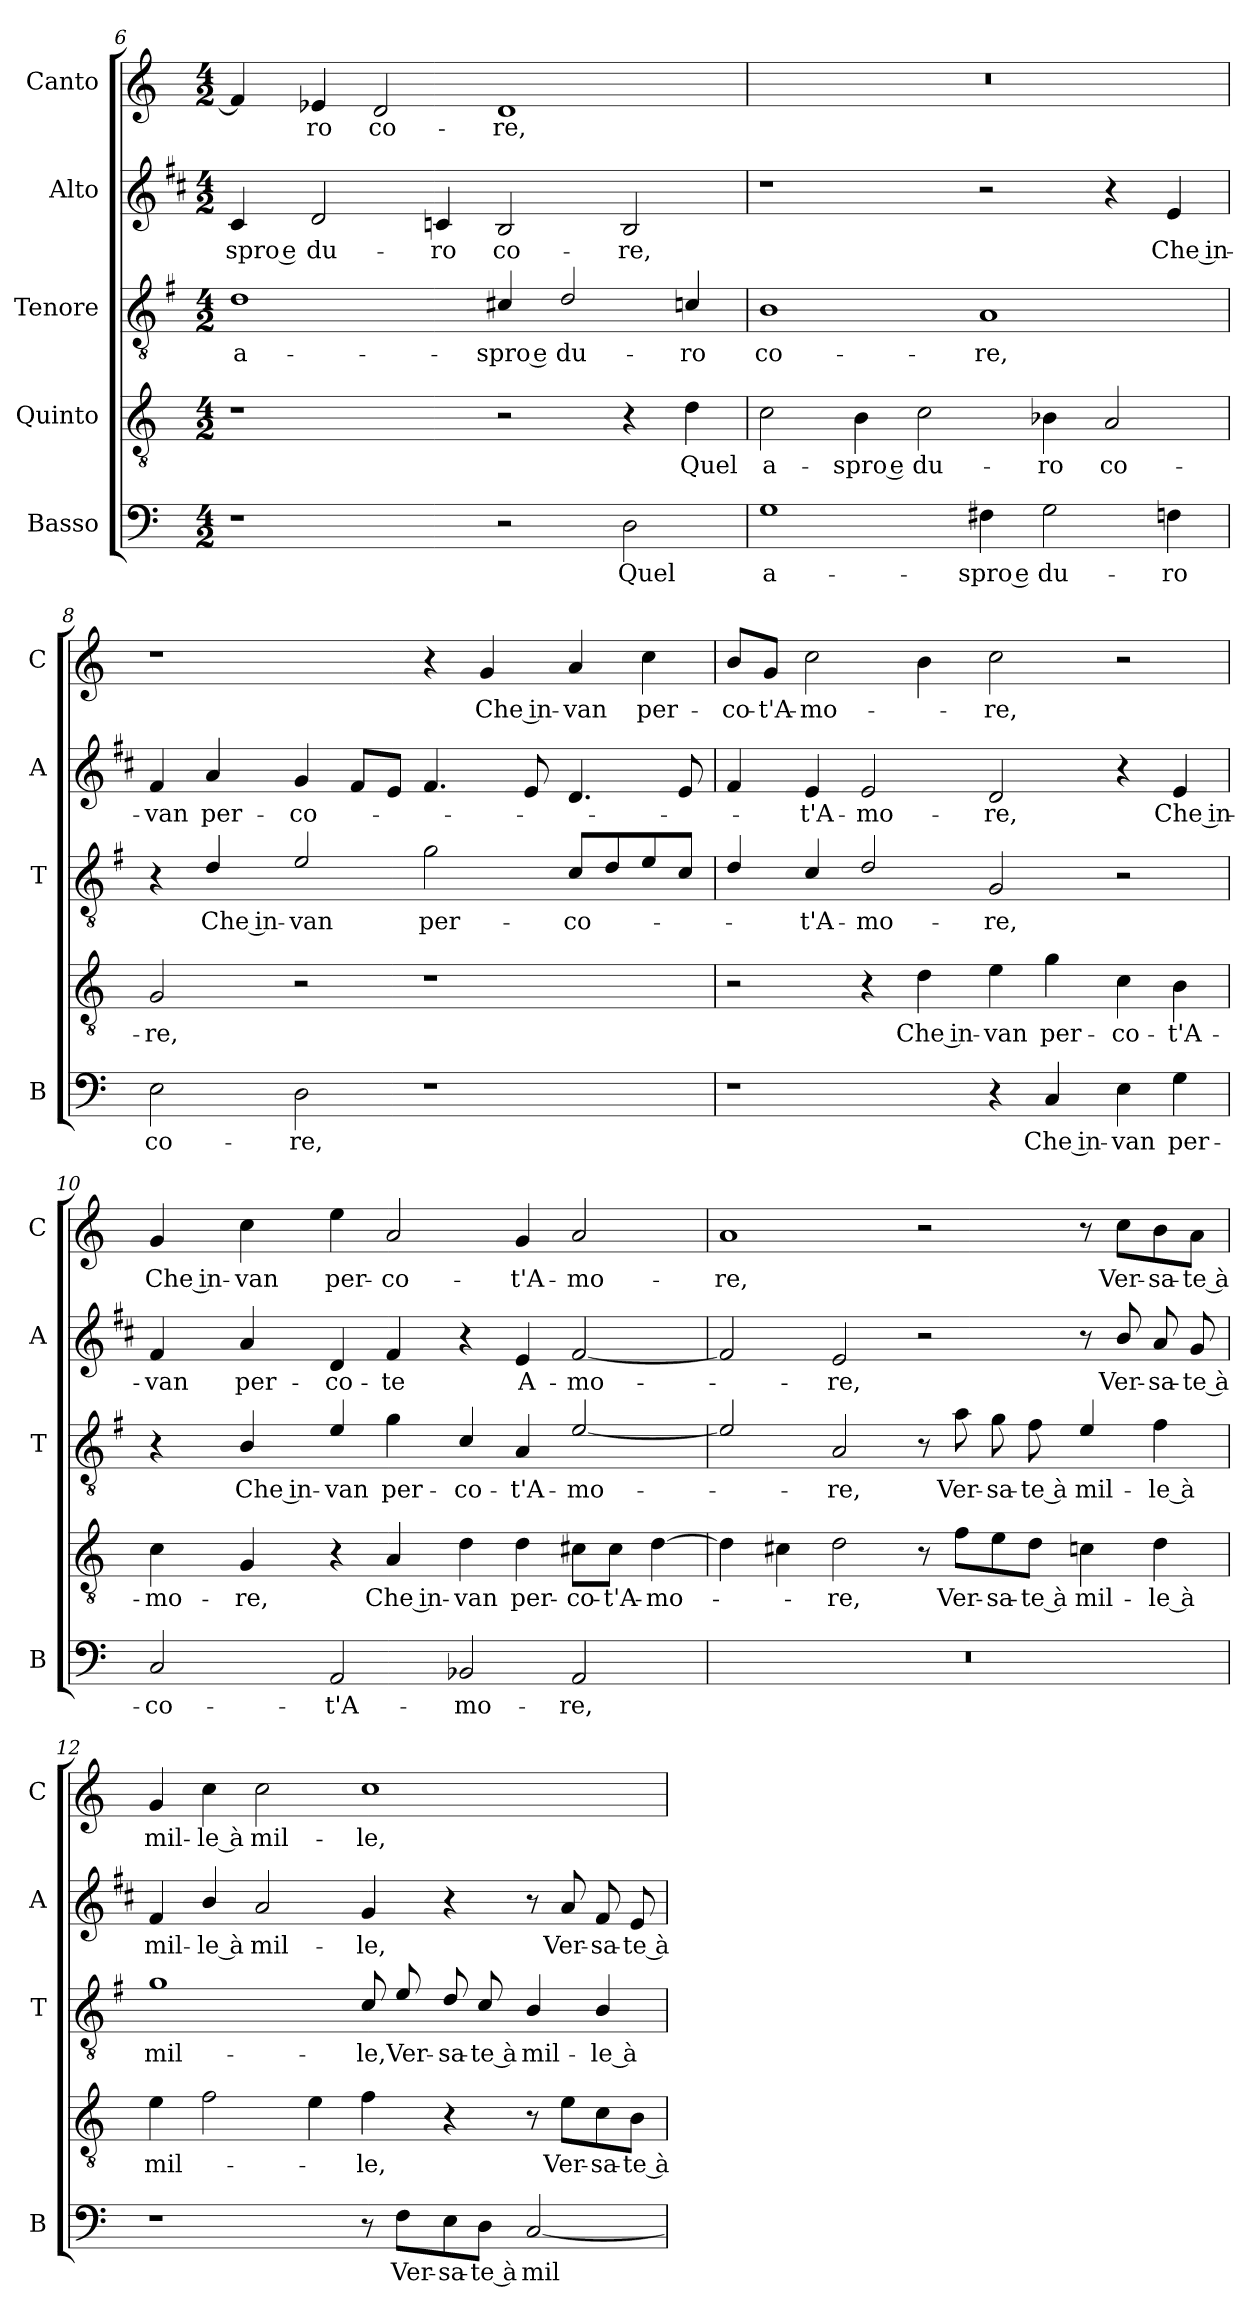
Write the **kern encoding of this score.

**kern	**text	**kern	**text	**kern	**text	**kern	**text	**kern	**text
*part5	*part5	*part4	*part4	*part3	*part3	*part2	*part2	*part1	*part1
*staff5	*staff5	*staff4	*staff4	*staff3	*staff3	*staff2	*staff2	*staff1	*staff1
*I"Basso	*	*I"Quinto	*	*I"Tenore	*	*I"Alto	*	*I"Canto	*
*I'B	*	*	*	*I'T	*	*I'A	*	*I'C	*
*clefF4	*	*clefGv2	*	*clefGv2	*	*clefG2	*	*clefG2	*
*	*	*	*	*ITrd4c7	*	*ITrd1c2	*	*	*
*k[]	*	*k[]	*	*k[]	*	*k[]	*	*k[]	*
*C:	*	*C:	*	*C:	*	*C:	*	*C:	*
*M4/2	*	*M4/2	*	*M4/2	*	*M4/2	*	*M4/2	*
=6	=6	=6	=6	=6	=6	=6	=6	=6	=6
!	!	!	!	!	!LO:LY:b	!	!LO:LY:b	!	!
1r	.	1r	.	1G	a-	4B/	-spro e	4f/]	.
!	!	!	!	!	!	!	!LO:LY:b	!	!LO:LY:b
.	.	.	.	.	.	2c/	du-	4e-X/	-ro
!	!	!	!	!	!	!	!	!	!LO:LY:b
.	.	.	.	.	.	.	.	2d/	co-
!	!	!	!	!	!	!	!LO:LY:b	!	!
.	.	.	.	.	.	4B-X/	-ro	.	.
!	!	!	!	!	!LO:LY:b	!	!LO:LY:b	!	!LO:LY:b
2r	.	2r	.	4F#X/	-spro e	2A/	co-	1d	-re,
!	!	!	!	!	!LO:LY:b	!	!	!	!
.	.	.	.	2G/	du-	.	.	.	.
!	!LO:LY:b	!	!	!	!	!	!LO:LY:b	!	!
2D\	Quel	4r	.	.	.	2A/	-re,	.	.
!	!	!	!LO:LY:b	!	!LO:LY:b	!	!	!	!
.	.	4d\	Quel	4Fn/	-ro	.	.	.	.
!!LO:PB:g=z
=7	=7	=7	=7	=7	=7	=7	=7	=7	=7
!	!LO:LY:b	!	!LO:LY:b	!	!LO:LY:b	!	!	!	!
1G	a-	2c\	a-	1E	co-	1r	.	0r	.
!	!	!	!LO:LY:b	!	!	!	!	!	!
.	.	4B\	-spro e	.	.	.	.	.	.
!	!	!	!LO:LY:b	!	!	!	!	!	!
.	.	2c\	du-	.	.	.	.	.	.
!	!LO:LY:b	!	!	!	!LO:LY:b	!	!	!	!
4F#X\	-spro e	.	.	1D	-re,	2r	.	.	.
!	!LO:LY:b	!	!LO:LY:b	!	!	!	!	!	!
2G\	du-	4B-X\	-ro	.	.	.	.	.	.
!	!	!	!LO:LY:b	!	!	!	!	!	!
.	.	2A/	co-	.	.	4r	.	.	.
!	!LO:LY:b	!	!	!	!	!	!LO:LY:b	!	!
4Fn\	-ro	.	.	.	.	4d/	Che in-	.	.
=8	=8	=8	=8	=8	=8	=8	=8	=8	=8
!	!LO:LY:b	!	!LO:LY:b	!	!	!	!LO:LY:b	!	!
2E\	co-	2G/	-re,	4r	.	4e/	-van	1r	.
!	!	!	!	!	!LO:LY:b	!	!LO:LY:b	!	!
.	.	.	.	4G/	Che in-	4g/	per-	.	.
!	!LO:LY:b	!	!	!	!LO:LY:b	!	!LO:LY:b	!	!
2D\	-re,	2r	.	2A/	-van	4f/	-co-	.	.
.	.	.	.	.	.	8e/L	.	.	.
.	.	.	.	.	.	8d/J	.	.	.
!	!	!	!	!	!LO:LY:b	!	!	!	!
1r	.	1r	.	2c\	per-	4.e/	.	4r	.
!	!	!	!	!	!	!	!	!	!LO:LY:b
.	.	.	.	.	.	.	.	4g/	Che in-
.	.	.	.	.	.	8d/	.	.	.
!	!	!	!	!	!LO:LY:b	!	!	!	!LO:LY:b
.	.	.	.	8F/L	-co-	4.c/	.	4a/	-van
.	.	.	.	8G/	.	.	.	.	.
!	!	!	!	!	!	!	!	!	!LO:LY:b
.	.	.	.	8A/	.	.	.	4cc\	per-
.	.	.	.	8F/J	.	8d/	.	.	.
=9	=9	=9	=9	=9	=9	=9	=9	=9	=9
!	!	!	!	!	!	!	!	!	!LO:LY:b
1r	.	2r	.	4G/	.	4e/	.	8b/L	-co-
!	!	!	!	!	!	!	!	!	!LO:LY:b
.	.	.	.	.	.	.	.	8g/J	-t'A-
!	!	!	!	!	!LO:LY:b	!	!LO:LY:b	!	!LO:LY:b
.	.	.	.	4F/	-t'A-	4d/	-t'A-	2cc\	-mo-
!	!	!	!	!	!LO:LY:b	!	!LO:LY:b	!	!
.	.	4r	.	2G/	-mo-	2d/	-mo-	.	.
!	!	!	!LO:LY:b	!	!	!	!	!	!
.	.	4d\	Che in-	.	.	.	.	4b\	.
!	!	!	!LO:LY:b	!	!LO:LY:b	!	!LO:LY:b	!	!LO:LY:b
4r	.	4e\	-van	2C/	-re,	2c/	-re,	2cc\	-re,
!	!LO:LY:b	!	!LO:LY:b	!	!	!	!	!	!
4C/	Che in-	4g\	per-	.	.	.	.	.	.
!	!LO:LY:b	!	!LO:LY:b	!	!	!	!	!	!
4E\	-van	4c\	-co-	2r	.	4r	.	2r	.
!	!LO:LY:b	!	!LO:LY:b	!	!	!	!LO:LY:b	!	!
4G\	per-	4B\	-t'A-	.	.	4d/	Che in-	.	.
!!LO:LB:g=z
=10	=10	=10	=10	=10	=10	=10	=10	=10	=10
!	!LO:LY:b	!	!LO:LY:b	!	!	!	!LO:LY:b	!	!LO:LY:b
2C/	-co-	4c\	-mo-	4r	.	4e/	-van	4g/	Che in-
!	!	!	!LO:LY:b	!	!LO:LY:b	!	!LO:LY:b	!	!LO:LY:b
.	.	4G/	-re,	4E/	Che in-	4g/	per-	4cc\	-van
!	!LO:LY:b	!	!	!	!LO:LY:b	!	!LO:LY:b	!	!LO:LY:b
2AA/	-t'A-	4r	.	4A/	-van	4c/	-co-	4ee\	per-
!	!	!	!LO:LY:b	!	!LO:LY:b	!	!LO:LY:b	!	!LO:LY:b
.	.	4A/	Che in-	4c\	per-	4e/	-te	2a/	-co-
!	!LO:LY:b	!	!LO:LY:b	!	!LO:LY:b	!	!	!	!
2BB-X/	-mo-	4d\	-van	4F/	-co-	4r	.	.	.
!	!	!	!LO:LY:b	!	!LO:LY:b	!	!LO:LY:b	!	!LO:LY:b
.	.	4d\	per-	4D/	-t'A-	4d/	A-	4g/	-t'A-
!	!LO:LY:b	!	!LO:LY:b	!	!LO:LY:b	!	!LO:LY:b	!	!LO:LY:b
2AA/	-re,	8c#X\L	-co-	[2A/	-mo-	[2e/	-mo-	2a/	-mo-
!	!	!	!LO:LY:b	!	!	!	!	!	!
.	.	8c#\J	-t'A-	.	.	.	.	.	.
!	!	!	!LO:LY:b	!	!	!	!	!	!
.	.	[4d\	-mo-	.	.	.	.	.	.
=11	=11	=11	=11	=11	=11	=11	=11	=11	=11
!	!	!	!	!	!	!	!	!	!LO:LY:b
0r	.	4d\]	.	2A/]	.	2e/]	.	1a	-re,
.	.	4c#X\	.	.	.	.	.	.	.
!	!	!	!LO:LY:b	!	!LO:LY:b	!	!LO:LY:b	!	!
.	.	2d\	-re,	2D/	-re,	2d/	-re,	.	.
.	.	8r	.	8r	.	2r	.	2r	.
!	!	!	!LO:LY:b	!	!LO:LY:b	!	!	!	!
.	.	8f\L	Ver-	8d\	Ver-	.	.	.	.
!	!	!	!LO:LY:b	!	!LO:LY:b	!	!	!	!
.	.	8e\	-sa-	8c\	-sa-	.	.	.	.
!	!	!	!LO:LY:b	!	!LO:LY:b	!	!	!	!
.	.	8d\J	-te à	8B\	-te à	.	.	.	.
!	!	!	!LO:LY:b	!	!LO:LY:b	!	!	!	!
.	.	4cn\	mil-	4A/	mil-	8r	.	8r	.
!	!	!	!	!	!	!	!LO:LY:b	!	!LO:LY:b
.	.	.	.	.	.	8a/	Ver-	8cc\L	Ver-
!	!	!	!LO:LY:b	!	!LO:LY:b	!	!LO:LY:b	!	!LO:LY:b
.	.	4d\	-le à	4B\	-le à	8g/	-sa-	8b\	-sa-
!	!	!	!	!	!	!	!LO:LY:b	!	!LO:LY:b
.	.	.	.	.	.	8f/	-te à	8a\J	-te à
!!LO:LB:g=z
=12	=12	=12	=12	=12	=12	=12	=12	=12	=12
!	!	!	!LO:LY:b	!	!LO:LY:b	!	!LO:LY:b	!	!LO:LY:b
1r	.	4e\	mil-	1c	mil-	4e/	mil-	4g/	mil-
!	!	!	!	!	!	!	!LO:LY:b	!	!LO:LY:b
.	.	2f\	.	.	.	4a/	-le à	4cc\	-le à
!	!	!	!	!	!	!	!LO:LY:b	!	!LO:LY:b
.	.	.	.	.	.	2g/	mil-	2cc\	mil-
.	.	4e\	.	.	.	.	.	.	.
!	!	!	!LO:LY:b	!	!LO:LY:b	!	!LO:LY:b	!	!LO:LY:b
8r	.	4f\	-le,	8F/	-le,	4f/	-le,	1cc	-le,
!	!LO:LY:b	!	!	!	!LO:LY:b	!	!	!	!
8F\L	Ver-	.	.	8A/	Ver-	.	.	.	.
!	!LO:LY:b	!	!	!	!LO:LY:b	!	!	!	!
8E\	-sa-	4r	.	8G/	-sa-	4r	.	.	.
!	!LO:LY:b	!	!	!	!LO:LY:b	!	!	!	!
8D\J	-te à	.	.	8F/	-te à	.	.	.	.
!	!LO:LY:b	!	!	!	!LO:LY:b	!	!	!	!
[2C/	mil-	8r	.	4E/	mil-	8r	.	.	.
!	!	!	!LO:LY:b	!	!	!	!LO:LY:b	!	!
.	.	8e\L	Ver-	.	.	8g/	Ver-	.	.
!	!	!	!LO:LY:b	!	!LO:LY:b	!	!LO:LY:b	!	!
.	.	8c\	-sa-	4E/	-le à	8e/	-sa-	.	.
!	!	!	!LO:LY:b	!	!	!	!LO:LY:b	!	!
.	.	8B\J	-te à	.	.	8d/	-te à	.	.
=	=	=	=	=	=	=	=	=	=
*-	*-	*-	*-	*-	*-	*-	*-	*-	*-
